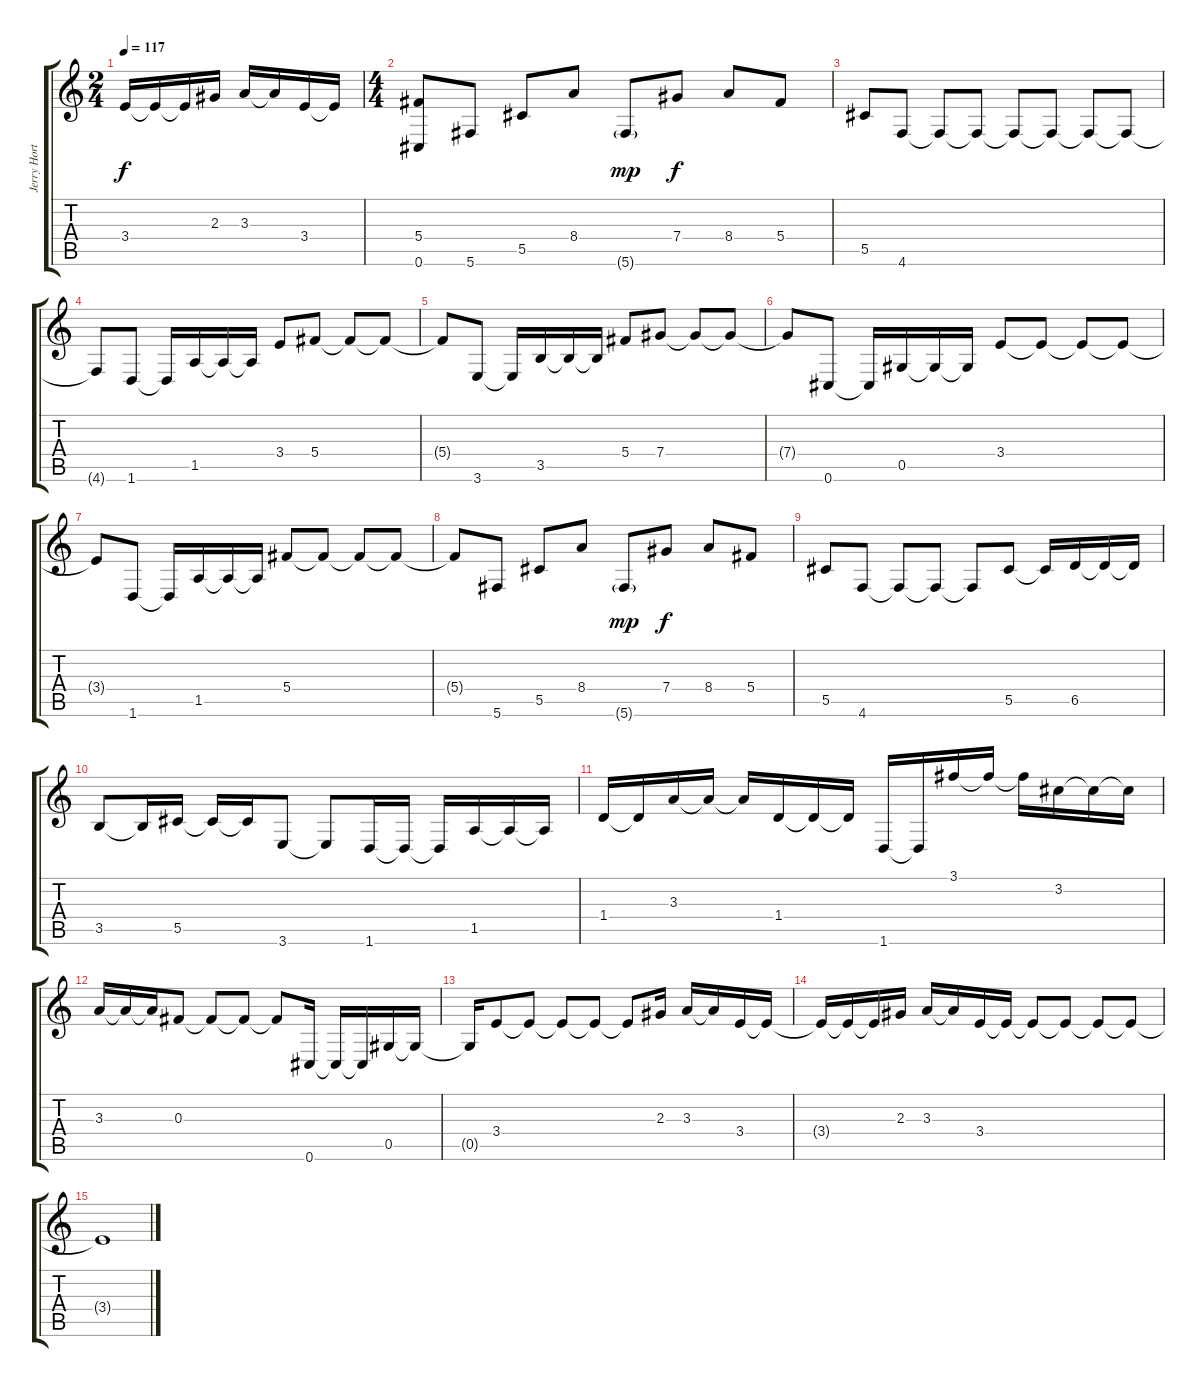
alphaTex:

\track ("Jerry Horton (Guitar Echo)" "Jerry Hort") {instrument distortionguitar}
\staff {score tabs}
\tuning (Eb4 Bb3 Gb3 Db3 Ab2 Db2) {hide}
\ts (2 4)
\tempo 117
\clef g2
\ks c
3.4{t}.16{dy f} 3.4{t}.16 3.4{t}.16 2.3.16 3.3.16 3.3{t}.16 3.4.16 3.4{t}.16 |
\ts (4 4)
(5.4 0.6{t}).8 5.6.8 5.5.8 8.4.8 5.6{g}.8{dy mp} 7.4.8{dy f} 8.4.8 5.4.8 |
5.5.8 4.6.8 4.6{t}.8 4.6{t}.8 4.6{t}.8 4.6{t}.8 4.6{t}.8 4.6{t}.8 |
4.6{t}.8 1.6.8 1.6{t}.16 1.5.16 1.5{t}.16 1.5{t}.16 3.4.8 5.4.8 5.4{t}.8 5.4{t}.8 |
5.4{t}.8 3.6.8 3.6{t}.16 3.5.16 3.5{t}.16 3.5{t}.16 5.4.8 7.4.8 7.4{t}.8 7.4{t}.8 |
7.4{t}.8 0.6.8 0.6{t}.16 0.5.16 0.5{t}.16 0.5{t}.16 3.4.8 3.4{t}.8 3.4{t}.8 3.4{t}.8 |
3.4{t}.8 1.6.8 1.6{t}.16 1.5.16 1.5{t}.16 1.5{t}.16 5.4.8 5.4{t}.8 5.4{t}.8 5.4{t}.8 |
5.4{t}.8 5.6.8 5.5.8 8.4.8 5.6{g}.8{dy mp} 7.4.8{dy f} 8.4.8 5.4.8 |
5.5.8 4.6.8 4.6{t}.8 4.6{t}.8 4.6{t}.8 5.5.8 5.5{t}.16 6.5.16 6.5{t}.16 6.5{t}.16 |
3.5.8 3.5{t}.16 5.5.16 5.5{t}.16 5.5{t}.16 3.6.8 3.6{t}.8 1.6.16 1.6{t}.16 1.6{t}.16 1.5.16 1.5{t}.16 1.5{t}.16 |
1.4.16 1.4{t}.16 3.3.16 3.3{t}.16 3.3{t}.16 1.4.16 1.4{t}.16 1.4{t}.16 1.6.16 1.6{t}.16 3.1.16 3.1{t}.16 3.1{t}.16 3.2.16 3.2{t}.16 3.2{t}.16 |
3.3.16 3.3{t}.16 3.3{t}.16 0.3.8 0.3{t}.8 0.3{t}.8 0.3{t}.8 0.6.16 0.6{t}.16 0.6{t}.16 0.5.16 0.5{t}.16 |
0.5{t}.16 3.4.8 3.4{t}.8 3.4{t}.8 3.4{t}.8 3.4{t}.8 2.3.16 3.3.16 3.3{t}.16 3.4.16 3.4{t}.16 |
3.4{t}.16 3.4{t}.16 3.4{t}.16 2.3.16 3.3.16 3.3{t}.16 3.4.16 3.4{t}.16 3.4{t}.8 3.4{t}.8 3.4{t}.8 3.4{t}.8 |
3.4{t}.1
